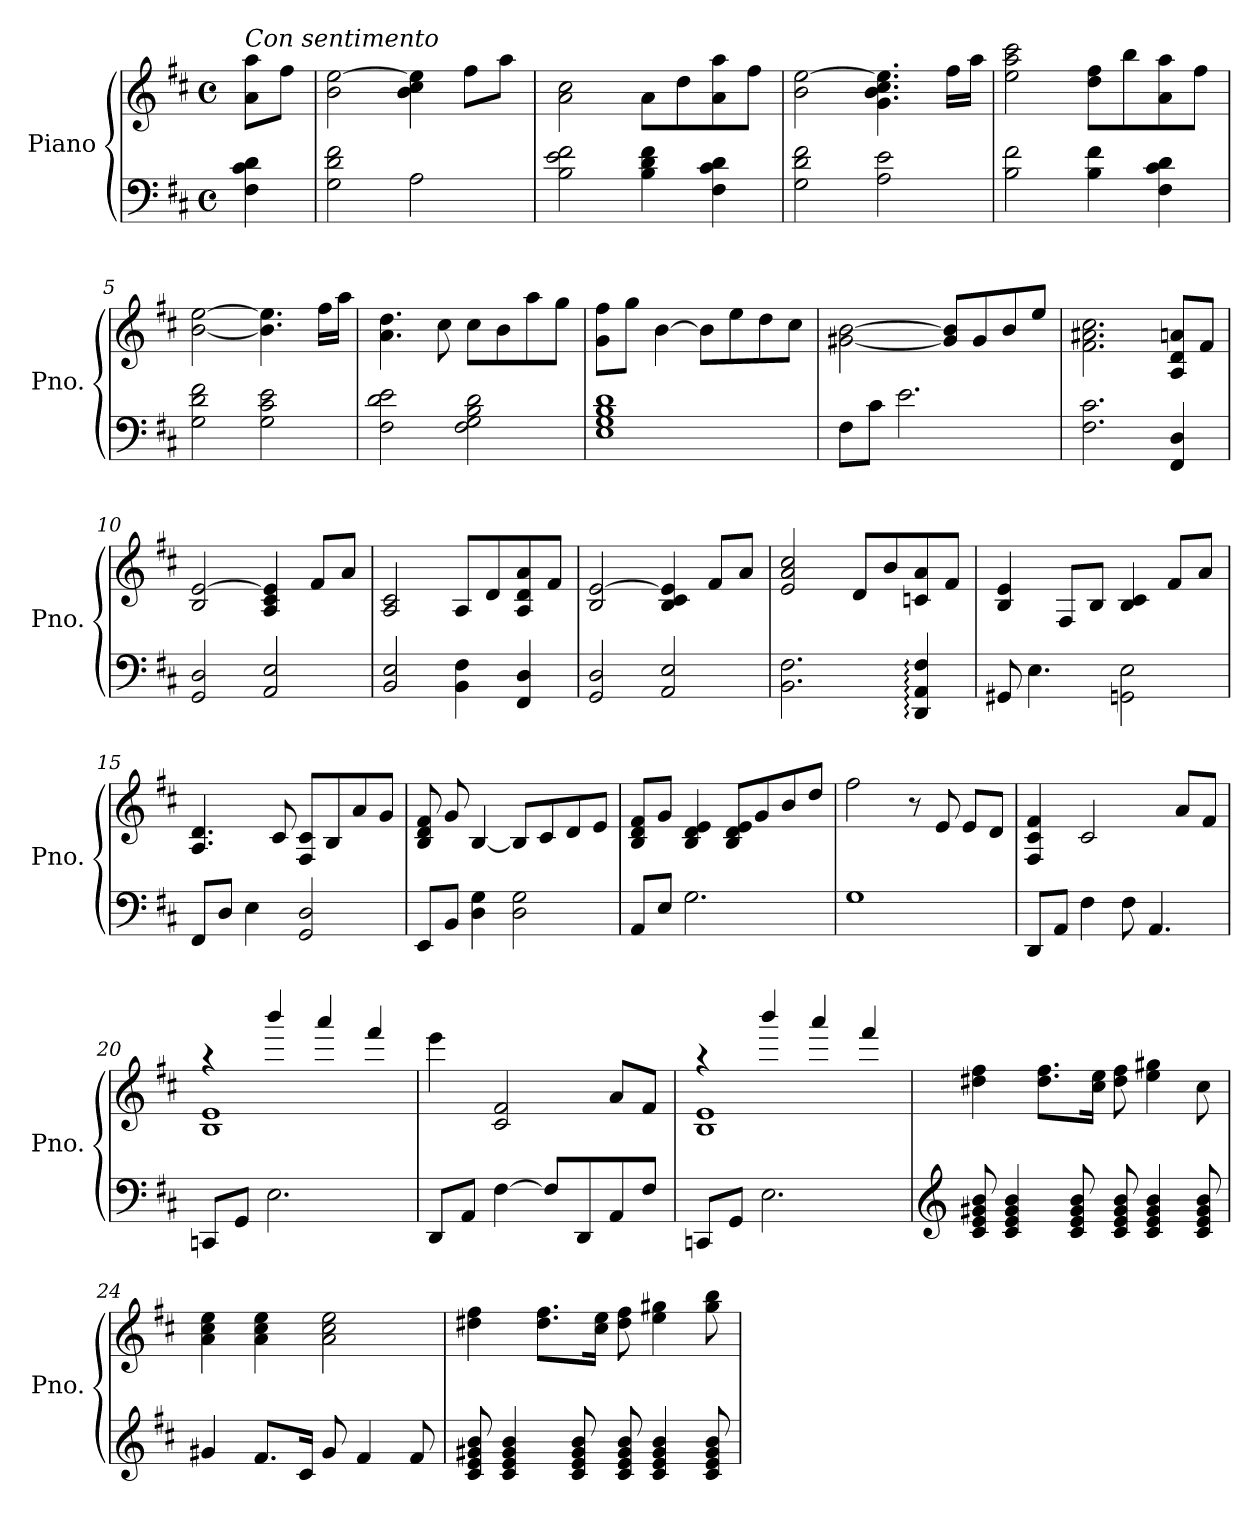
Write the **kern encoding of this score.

**kern	**kern
*part1	*part1
*staff2	*staff1
*I"Piano	*
*I'Pno.	*
*clefF4	*clefG2
*k[f#c#]	*k[f#c#]
*M4/4	*M4/4
*met(c)	*met(c)
*MM62	*MM62
=	=
!	!LO:TX:a:i:t=Con sentimento
4F#\ 4c#\ 4d\	8a\ 8aa\L
.	8ff#\J
=1	=1
2G\ 2d\ 2f#\	2b\ [2ee\
2A\	4b\ 4cc#\ 4ee\]
.	8ff#\L
.	8aa\J
=2	=2
2B\ 2e\ 2f#\	2a\ 2cc#\
4B\ 4d\ 4f#\	8a\L
.	8dd\
4F#\ 4c#\ 4d\	8a\ 8aa\
.	8ff#\J
=3	=3
2G\ 2d\ 2f#\	2b\ [2ee\
2A\ 2e\	4.g\ 4.b\ 4.cc#\ 4.ee\]
.	16ff#\LL
.	16aa\JJ
!!LO:LB:g=z
=4	=4
2B\ 2f#\	2ee\ 2aa\ 2ccc#\
4B\ 4f#\	8dd\ 8ff#\L
.	8bb\
4F#\ 4c#\ 4d\	8a\ 8aa\
.	8ff#\J
=5	=5
2G\ 2d\ 2f#\	[2b\ [2ee\
2G\ 2c#\ 2e\	4.b\] 4.ee\]
.	16ff#\LL
.	16aa\JJ
=6	=6
2F#\ 2d\ 2e\	4.a\ 4.dd\
.	8cc#\
2F#\ 2G\ 2B\ 2d\	8cc#\L
.	8b\
.	8aa\
.	8gg\J
=7	=7
1E 1G 1B 1d	8g\ 8ff#\L
.	8gg\J
.	[4b\
.	8b\L]
.	8ee\
.	8dd\
.	8cc#\J
!!LO:LB:g=z
=8	=8
8F#\L	[2g#X\ [2b\
8c#\J	.
2.e\	.
.	8g#/] 8b/]L
.	8g#/
.	8b/
.	8ee/J
=9	=9
2.F#\ 2.c#\	2.f#\ 2.a#X\ 2.cc#\
4FF#/ 4D/	8A/ 8d/ 8an/L
.	8f#/J
=10	=10
2GG/ 2D/	2B/ [2e/
2AA/ 2E/	4A/ 4c#/ 4e/]
.	8f#/L
.	8a/J
=11	=11
2BB/ 2E/	2A/ 2c#/
4BB\ 4F#\	8A/L
.	8d/
4FF#/ 4D/	8A/ 8d/ 8a/
.	8f#/J
=12	=12
2GG/ 2D/	2B/ [2e/
2AA/ 2E/	4B/ 4c#/ 4e/]
.	8f#/L
.	8a/J
!!LO:LB:g=z
=13	=13
2.BB\ 2.F#\	2e/ 2a/ 2cc#/
.	8d/L
.	8b/
4DD/: 4AA/: 4F#/:	8cn/ 8a/
.	8f#/J
=14	=14
8GG#X/	4B/ 4e/
4.E\	.
.	8F#/L
.	8B/J
2GGn\ 2E\	4B/ 4c#/
.	8f#/L
.	8a/J
=15	=15
8FF#/L	4.A/ 4.d/
8D/J	.
4E\	.
.	8c#/
2GG/ 2D/	8F#/ 8c#/L
.	8B/
.	8a/
.	8g/J
!!LO:LB:g=z
=16	=16
8EE/L	8B/ 8d/ 8f#/
8BB/J	8g/
4D\ 4G\	[4B/
2D\ 2G\	8B/L]
.	8c#/
.	8d/
.	8e/J
=17	=17
8AA/L	8B/ 8d/ 8f#/L
8E/J	8g/J
2.G\	4B/ 4d/ 4e/
.	8B/ 8d/ 8e/L
.	8g/
.	8b/
.	8dd/J
=18	=18
1G	2ff#\
.	8r
.	8e/
.	8e/L
.	8d/J
=19	=19
8DD/L	4F#/ 4c#/ 4f#/
8AA/J	.
4F#\	2c#/
8F#\	.
4.AA/	.
.	8a/L
.	8f#/J
!!LO:PB:g=z
=20	=20
*	*^
8CCn/L	1B 1e	4raa
8GG/J	.	.
2.E\	.	4bbb/
.	.	4aaa/
.	.	4fff#/
*	*v	*v
=21	=21
8DD/L	4eee\
8AA/J	.
[4F#\	2c#/ 2f#/
8F#/L]	.
8DD/	.
8AA/	8a/L
8F#/J	8f#/J
=22	=22
*	*^
8CCn/L	1B 1e	4raa
8GG/J	.	.
2.E\	.	4bbb/
.	.	4aaa/
.	.	4fff#/
*	*v	*v
!!LO:LB:g=z
=23	=23
*clefG2	*
8c#/ 8e/ 8g#X/ 8b/	4dd#X\ 4ff#\
4c#/ 4e/ 4g#/ 4b/	.
.	8.dd#\ 8.ff#\L
8c#/ 8e/ 8g#/ 8b/	.
.	16cc#\ 16ee\Jk
8c#/ 8e/ 8g#/ 8b/	8dd#\ 8ff#\
4c#/ 4e/ 4g#/ 4b/	4ee\ 4gg#X\
8c#/ 8e/ 8g#/ 8b/	8cc#\
=24	=24
4g#X/	4a\ 4cc#\ 4ee\
8.f#/L	4a\ 4cc#\ 4ee\
16c#/Jk	.
8g#/	2a\ 2cc#\ 2ee\
4f#/	.
8f#/	.
=25	=25
8c#/ 8e/ 8g#X/ 8b/	4dd#X\ 4ff#\
4c#/ 4e/ 4g#/ 4b/	.
.	8.dd#\ 8.ff#\L
8c#/ 8e/ 8g#/ 8b/	.
.	16cc#\ 16ee\Jk
8c#/ 8e/ 8g#/ 8b/	8dd#\ 8ff#\
4c#/ 4e/ 4g#/ 4b/	4ee\ 4gg#X\
8c#/ 8e/ 8g#/ 8b/	8gg#\ 8bb\
=	=
*-	*-
